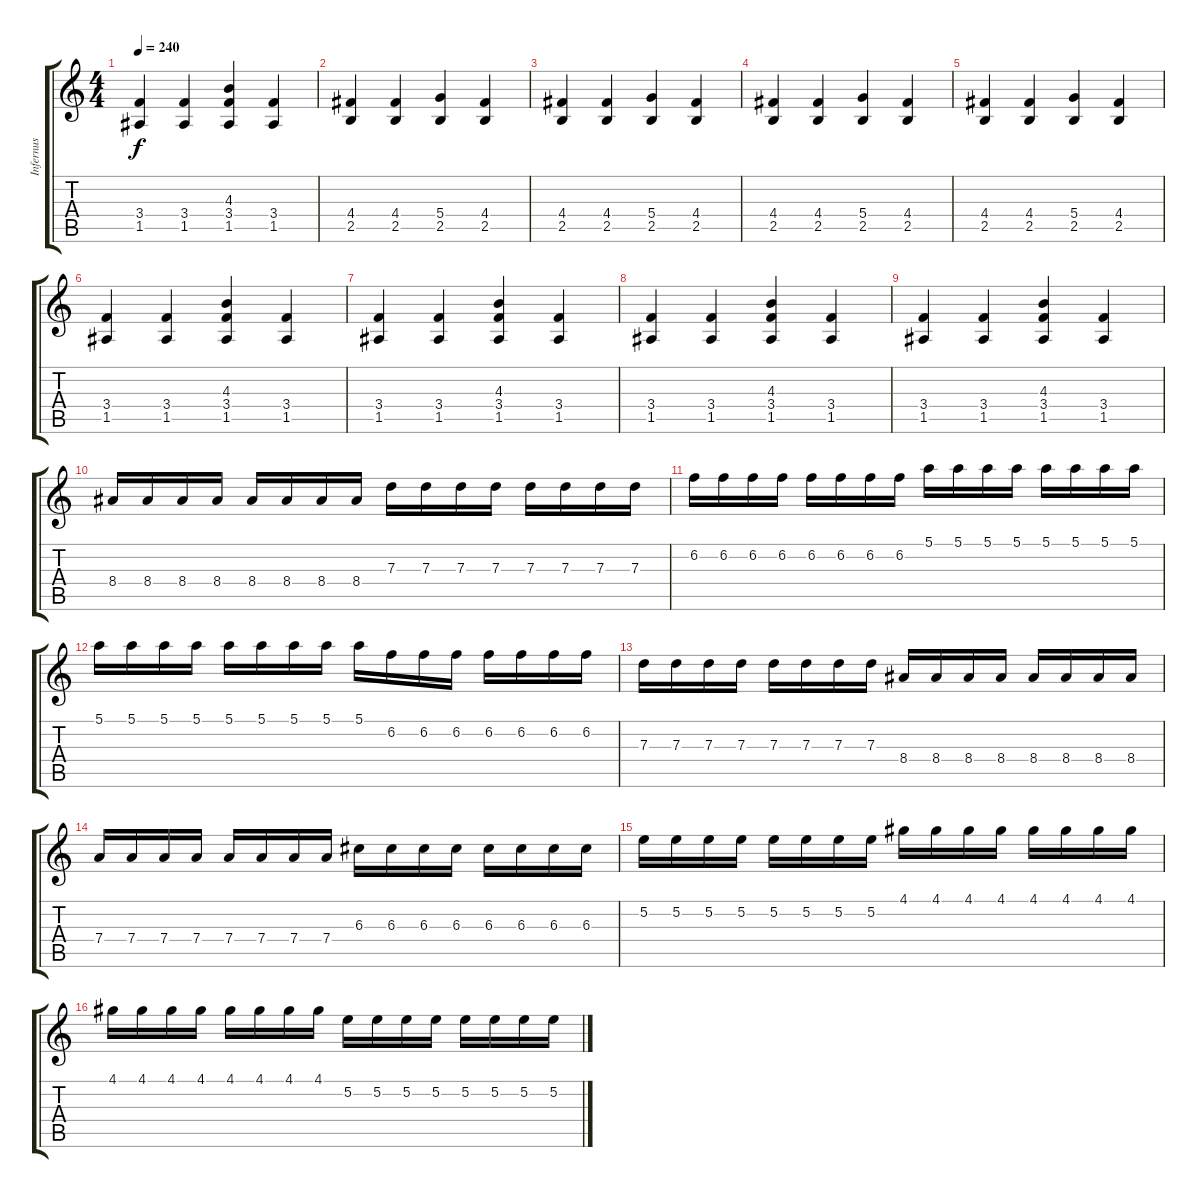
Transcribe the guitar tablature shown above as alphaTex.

\track ("Infernus" "Infernus") {instrument distortionguitar}
\staff {score tabs}
\tuning (E4 B3 G3 D3 A2 E2) {hide}
\ts (4 4)
\tempo 240
\clef g2
\ks c
(3.4 1.5).4{dy f} (3.4 1.5).4 (4.3 3.4 1.5).4 (3.4 1.5).4 |
(4.4 2.5).4 (4.4 2.5).4 (5.4 2.5).4 (4.4 2.5).4 |
(4.4 2.5).4 (4.4 2.5).4 (5.4 2.5).4 (4.4 2.5).4 |
(4.4 2.5).4 (4.4 2.5).4 (5.4 2.5).4 (4.4 2.5).4 |
(4.4 2.5).4 (4.4 2.5).4 (5.4 2.5).4 (4.4 2.5).4 |
(3.4 1.5).4 (3.4 1.5).4 (4.3 3.4 1.5).4 (3.4 1.5).4 |
(3.4 1.5).4 (3.4 1.5).4 (4.3 3.4 1.5).4 (3.4 1.5).4 |
(3.4 1.5).4 (3.4 1.5).4 (4.3 3.4 1.5).4 (3.4 1.5).4 |
(3.4 1.5).4 (3.4 1.5).4 (4.3 3.4 1.5).4 (3.4 1.5).4 |
8.4.16 8.4.16 8.4.16 8.4.16 8.4.16 8.4.16 8.4.16 8.4.16 7.3.16 7.3.16 7.3.16 7.3.16 7.3.16 7.3.16 7.3.16 7.3.16 |
6.2.16 6.2.16 6.2.16 6.2.16 6.2.16 6.2.16 6.2.16 6.2.16 5.1.16 5.1.16 5.1.16 5.1.16 5.1.16 5.1.16 5.1.16 5.1.16 |
5.1.16 5.1.16 5.1.16 5.1.16 5.1.16 5.1.16 5.1.16 5.1.16 5.1.16 6.2.16 6.2.16 6.2.16 6.2.16 6.2.16 6.2.16 6.2.16 |
7.3.16 7.3.16 7.3.16 7.3.16 7.3.16 7.3.16 7.3.16 7.3.16 8.4.16 8.4.16 8.4.16 8.4.16 8.4.16 8.4.16 8.4.16 8.4.16 |
7.4.16 7.4.16 7.4.16 7.4.16 7.4.16 7.4.16 7.4.16 7.4.16 6.3.16 6.3.16 6.3.16 6.3.16 6.3.16 6.3.16 6.3.16 6.3.16 |
5.2.16 5.2.16 5.2.16 5.2.16 5.2.16 5.2.16 5.2.16 5.2.16 4.1.16 4.1.16 4.1.16 4.1.16 4.1.16 4.1.16 4.1.16 4.1.16 |
4.1.16 4.1.16 4.1.16 4.1.16 4.1.16 4.1.16 4.1.16 4.1.16 5.2.16 5.2.16 5.2.16 5.2.16 5.2.16 5.2.16 5.2.16 5.2.16
